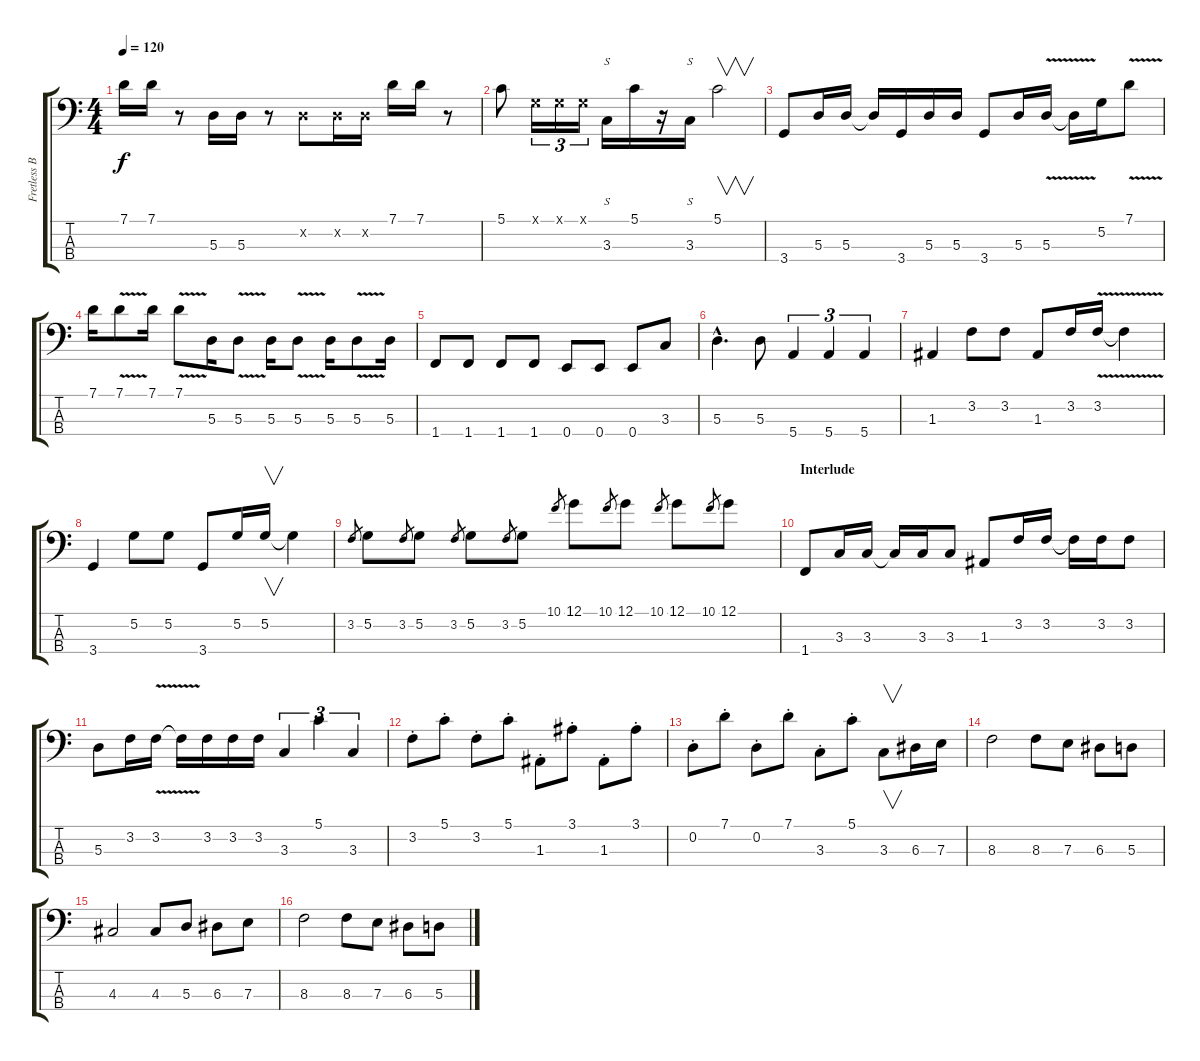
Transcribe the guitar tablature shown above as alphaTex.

\track ("Fretless Bass" "Fretless B") {instrument fretlessbass}
\staff {score tabs}
\tuning (G2 D2 A1 E1) {hide}
\ts (4 4)
\tempo 120
\clef f4
\ks c
7.1.16{dy f} 7.1.16 r.8 5.3.16 5.3.16 r.8 0.2{x}.8 0.2{x}.16 0.2{x}.16 7.1.16 7.1.16 r.8 |
5.1.8 0.1{x}.16{tu (3 2)} 0.1{x}.16{tu (3 2)} 0.1{x}.16{tu (3 2)} 3.3.16{s} 5.1.16 r.16 3.3.16{s} 5.1.2{v} |
3.4.8 5.3.16 5.3.16 5.3{t}.16 3.4.16 5.3.16 5.3.16 3.4.8 5.3.16 5.3{v}.16 5.3{t}.16 5.2.16 7.1{v}.8 |
7.1.16 7.1{v}.8 7.1.16 7.1{v}.8 5.3.16 5.3{v}.8 5.3.16 5.3{v}.8 5.3.16 5.3{v}.8 5.3.16 |
1.4.8 1.4.8 1.4.8 1.4.8 0.4.8 0.4.8 0.4.8 3.3.8 |
5.3{hac}.4{d} 5.3.8 5.4.4{tu (3 2)} 5.4.4{tu (3 2)} 5.4.4{tu (3 2)} |
1.3.4 3.2.8 3.2.8 1.3.8 3.2.16 3.2{v}.16 3.2{t}.4 |
3.4.4 5.2.8 5.2.8 3.4.8 5.2.16 5.2.16{v} 5.2{t}.4 |
3.2.8{gr} 5.2.8 3.2.8{gr} 5.2.8 3.2.8{gr} 5.2.8 3.2.8{gr} 5.2.8 10.1.8{gr} 12.1.8 10.1.8{gr} 12.1.8 10.1.8{gr} 12.1.8 10.1.8{gr} 12.1.8 |
\section ("" "Interlude")
1.4.8 3.3.16 3.3.16 3.3{t}.16 3.3.16 3.3.8 1.3.8 3.2.16 3.2.16 3.2{t}.16 3.2.16 3.2.8 |
5.3.8 3.2.16 3.2{v}.16 3.2{t}.16 3.2.16 3.2.16 3.2.16 3.3.4{tu (3 2)} 5.1.4{tu (3 2)} 3.3.4{tu (3 2)} |
3.2{st}.8 5.1{st}.8 3.2{st}.8 5.1{st}.8 1.3{st}.8 3.1{st}.8 1.3{st}.8 3.1{st}.8 |
0.2{st}.8 7.1{st}.8 0.2{st}.8 7.1{st}.8 3.3{st}.8 5.1{st}.8 3.3.8{v} 6.3.16 7.3.16 |
8.3.2 8.3.8 7.3.8 6.3.8 5.3.8 |
4.3.2 4.3.8 5.3.8 6.3.8 7.3.8 |
8.3.2 8.3.8 7.3.8 6.3.8 5.3.8
